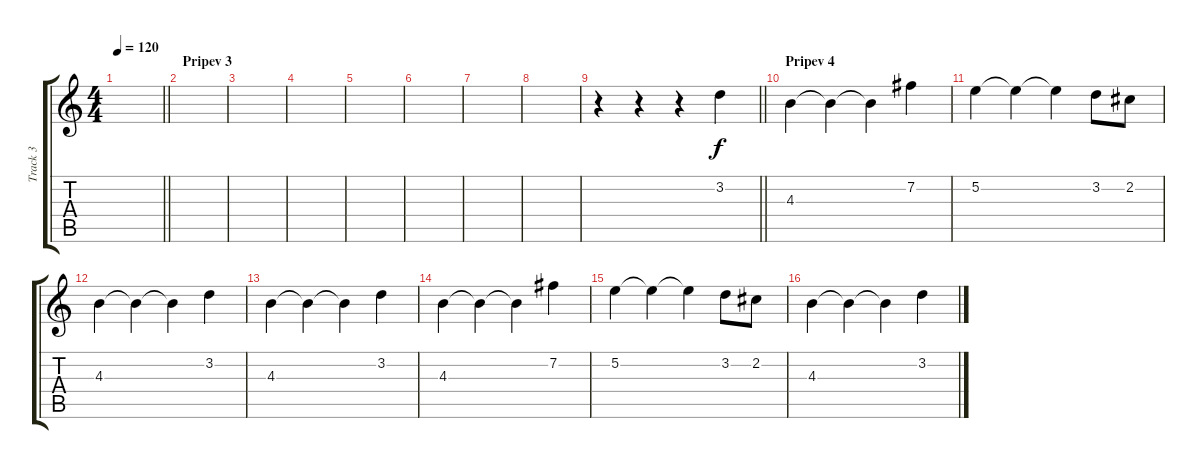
\track ("Track 3" "Track 3") {instrument acousticguitarsteel}
\staff {score tabs}
\tuning (E4 B3 G3 D3 A2 E2) {hide}
\ts (4 4)
\tempo 120
\clef g2
\barLineRight lightlight
\ks c
|
\section ("" "Pripev 3")
|
|
|
|
|
|
|
\barLineRight lightlight
r.4 r.4 r.4 3.2.4 |
\section ("" "Pripev 4")
4.3.4 4.3{t}.4 4.3{t}.4 7.2.4 |
5.2.4 5.2{t}.4 5.2{t}.4 3.2.8 2.2.8 |
4.3.4 4.3{t}.4 4.3{t}.4 3.2.4 |
4.3.4 4.3{t}.4 4.3{t}.4 3.2.4 |
4.3.4 4.3{t}.4 4.3{t}.4 7.2.4 |
5.2.4 5.2{t}.4 5.2{t}.4 3.2.8 2.2.8 |
4.3.4 4.3{t}.4 4.3{t}.4 3.2.4
